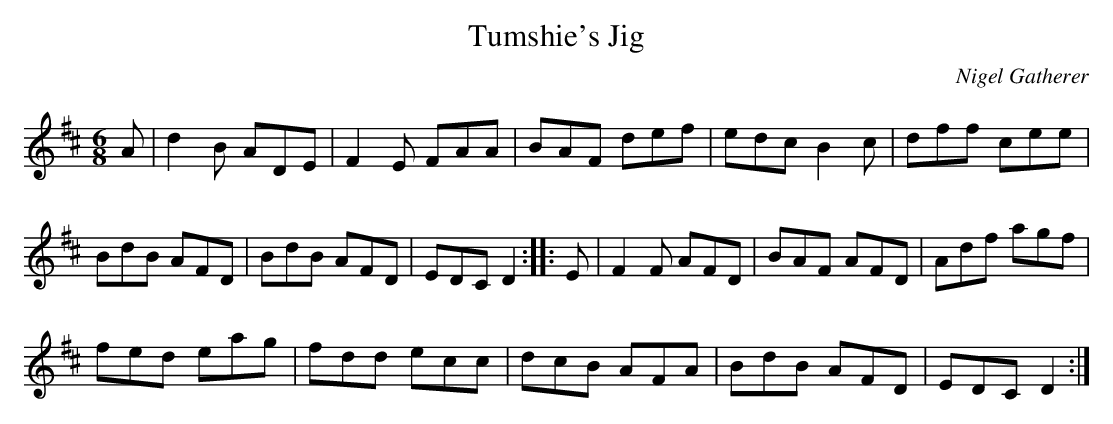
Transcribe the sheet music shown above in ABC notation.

X:1
T:Tumshie's Jig
C:Nigel Gatherer
M:6/8
L:1/8
K:D
A|d2 B ADE|F2 E FAA|BAF def|edc B2 c|dff cee|
BdB AFD|BdB AFD|EDC D2::E|F2 F AFD|BAF AFD|Adf agf|
fed eag|fdd ecc|dcB AFA|BdB AFD|EDC D2:|]
